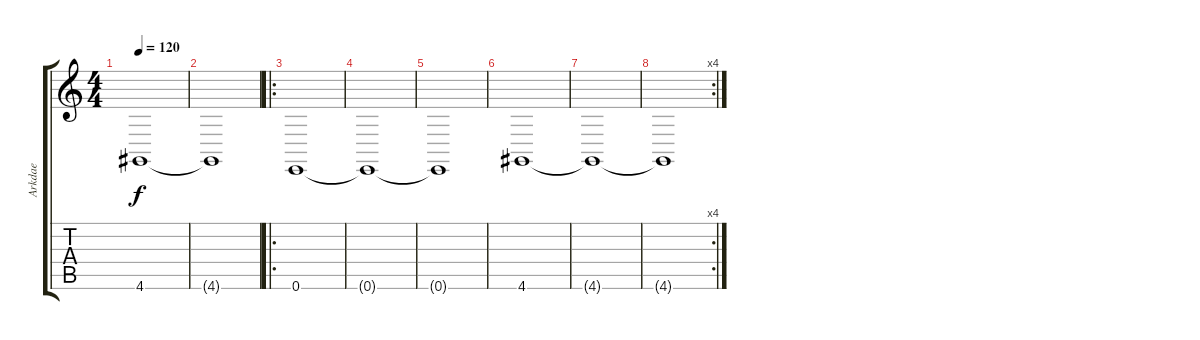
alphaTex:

\track ("Arkdae" "Arkdae") {instrument frenchhorn}
\staff {score tabs}
\tuning (E4 B3 G3 D3 A2 E2) {hide}
\ts (4 4)
\tempo 120
\clef g2
\ks c
4.6{t}.1{dy f} |
4.6{t}.1 |
\ro
0.6.1 |
0.6{t}.1 |
0.6{t}.1 |
4.6.1 |
4.6{t}.1 |
\rc 4
4.6{t}.1
